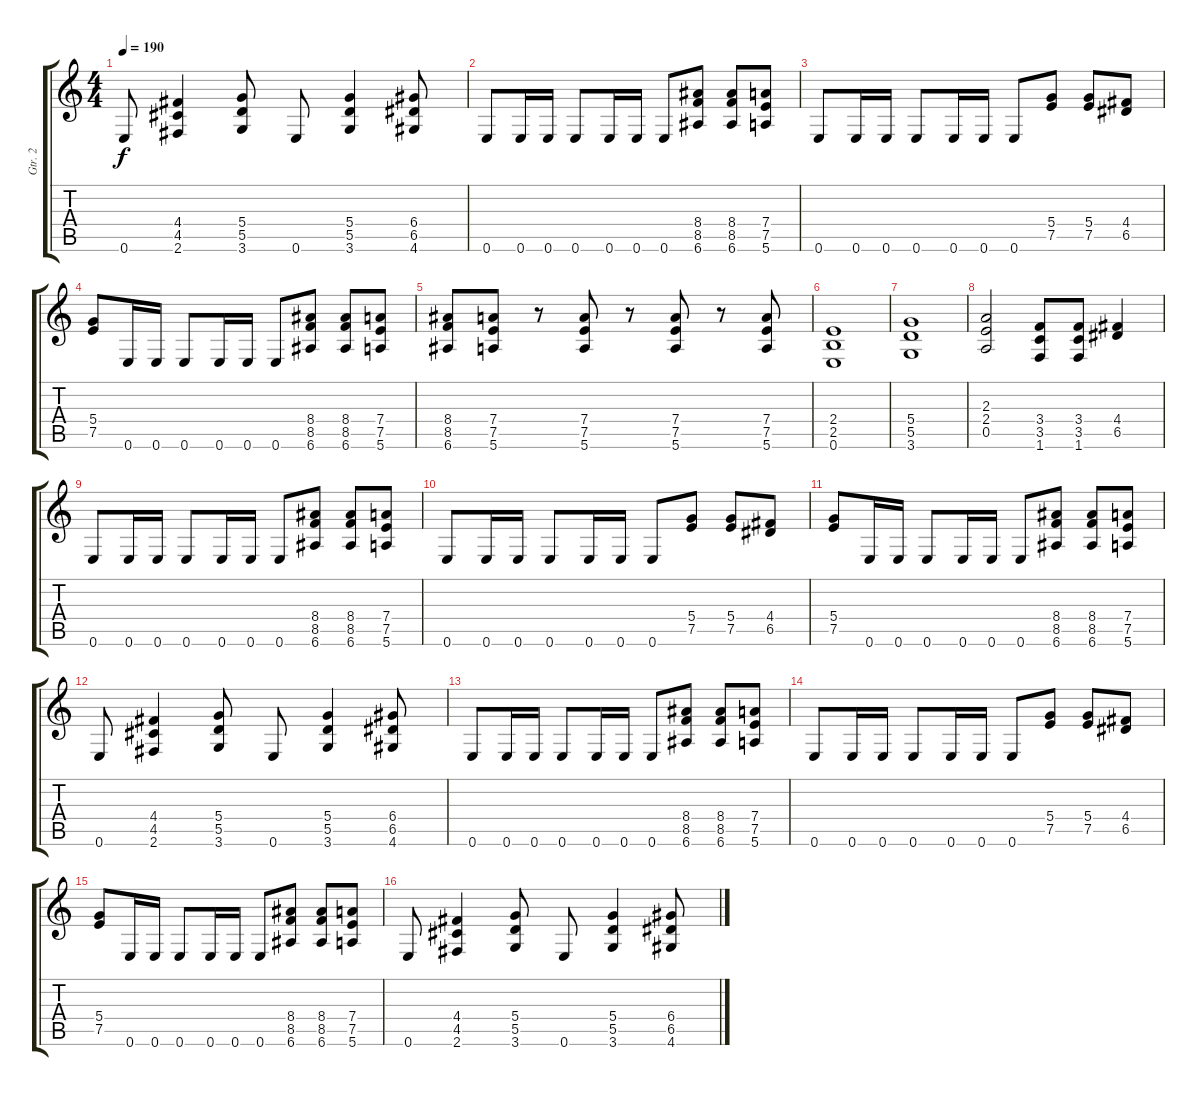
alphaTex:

\track ("Gtr. 2" "Gtr. 2") {instrument distortionguitar}
\staff {score tabs}
\tuning (E4 B3 G3 D3 A2 E2) {hide}
\ts (4 4)
\tempo 190
\clef g2
\ks c
0.6.8{dy f} (4.4 4.5 2.6).4 (5.4 5.5 3.6).8 0.6.8 (5.4 5.5 3.6).4 (6.4 6.5 4.6).8 |
0.6.8 0.6.16 0.6.16 0.6.8 0.6.16 0.6.16 0.6.8 (8.4 8.5 6.6).8 (8.4 8.5 6.6).8 (7.4 7.5 5.6).8 |
0.6.8 0.6.16 0.6.16 0.6.8 0.6.16 0.6.16 0.6.8 (5.4 7.5).8 (5.4 7.5).8 (4.4 6.5).8 |
(5.4 7.5).8 0.6.16 0.6.16 0.6.8 0.6.16 0.6.16 0.6.8 (8.4 8.5 6.6).8 (8.4 8.5 6.6).8 (7.4 7.5 5.6).8 |
(8.4 8.5 6.6).8 (7.4 7.5 5.6).8 r.8 (7.4 7.5 5.6).8 r.8 (7.4 7.5 5.6).8 r.8 (7.4 7.5 5.6).8 |
(2.4 2.5 0.6).1 |
(5.4 5.5 3.6).1 |
(2.3 2.4 0.5).2 (3.4 3.5 1.6).8 (3.4 3.5 1.6).8 (4.4 6.5).4 |
0.6.8 0.6.16 0.6.16 0.6.8 0.6.16 0.6.16 0.6.8 (8.4 8.5 6.6).8 (8.4 8.5 6.6).8 (7.4 7.5 5.6).8 |
0.6.8 0.6.16 0.6.16 0.6.8 0.6.16 0.6.16 0.6.8 (5.4 7.5).8 (5.4 7.5).8 (4.4 6.5).8 |
(5.4 7.5).8 0.6.16 0.6.16 0.6.8 0.6.16 0.6.16 0.6.8 (8.4 8.5 6.6).8 (8.4 8.5 6.6).8 (7.4 7.5 5.6).8 |
0.6.8 (4.4 4.5 2.6).4 (5.4 5.5 3.6).8 0.6.8 (5.4 5.5 3.6).4 (6.4 6.5 4.6).8 |
0.6.8 0.6.16 0.6.16 0.6.8 0.6.16 0.6.16 0.6.8 (8.4 8.5 6.6).8 (8.4 8.5 6.6).8 (7.4 7.5 5.6).8 |
0.6.8 0.6.16 0.6.16 0.6.8 0.6.16 0.6.16 0.6.8 (5.4 7.5).8 (5.4 7.5).8 (4.4 6.5).8 |
(5.4 7.5).8 0.6.16 0.6.16 0.6.8 0.6.16 0.6.16 0.6.8 (8.4 8.5 6.6).8 (8.4 8.5 6.6).8 (7.4 7.5 5.6).8 |
0.6.8 (4.4 4.5 2.6).4 (5.4 5.5 3.6).8 0.6.8 (5.4 5.5 3.6).4 (6.4 6.5 4.6).8
